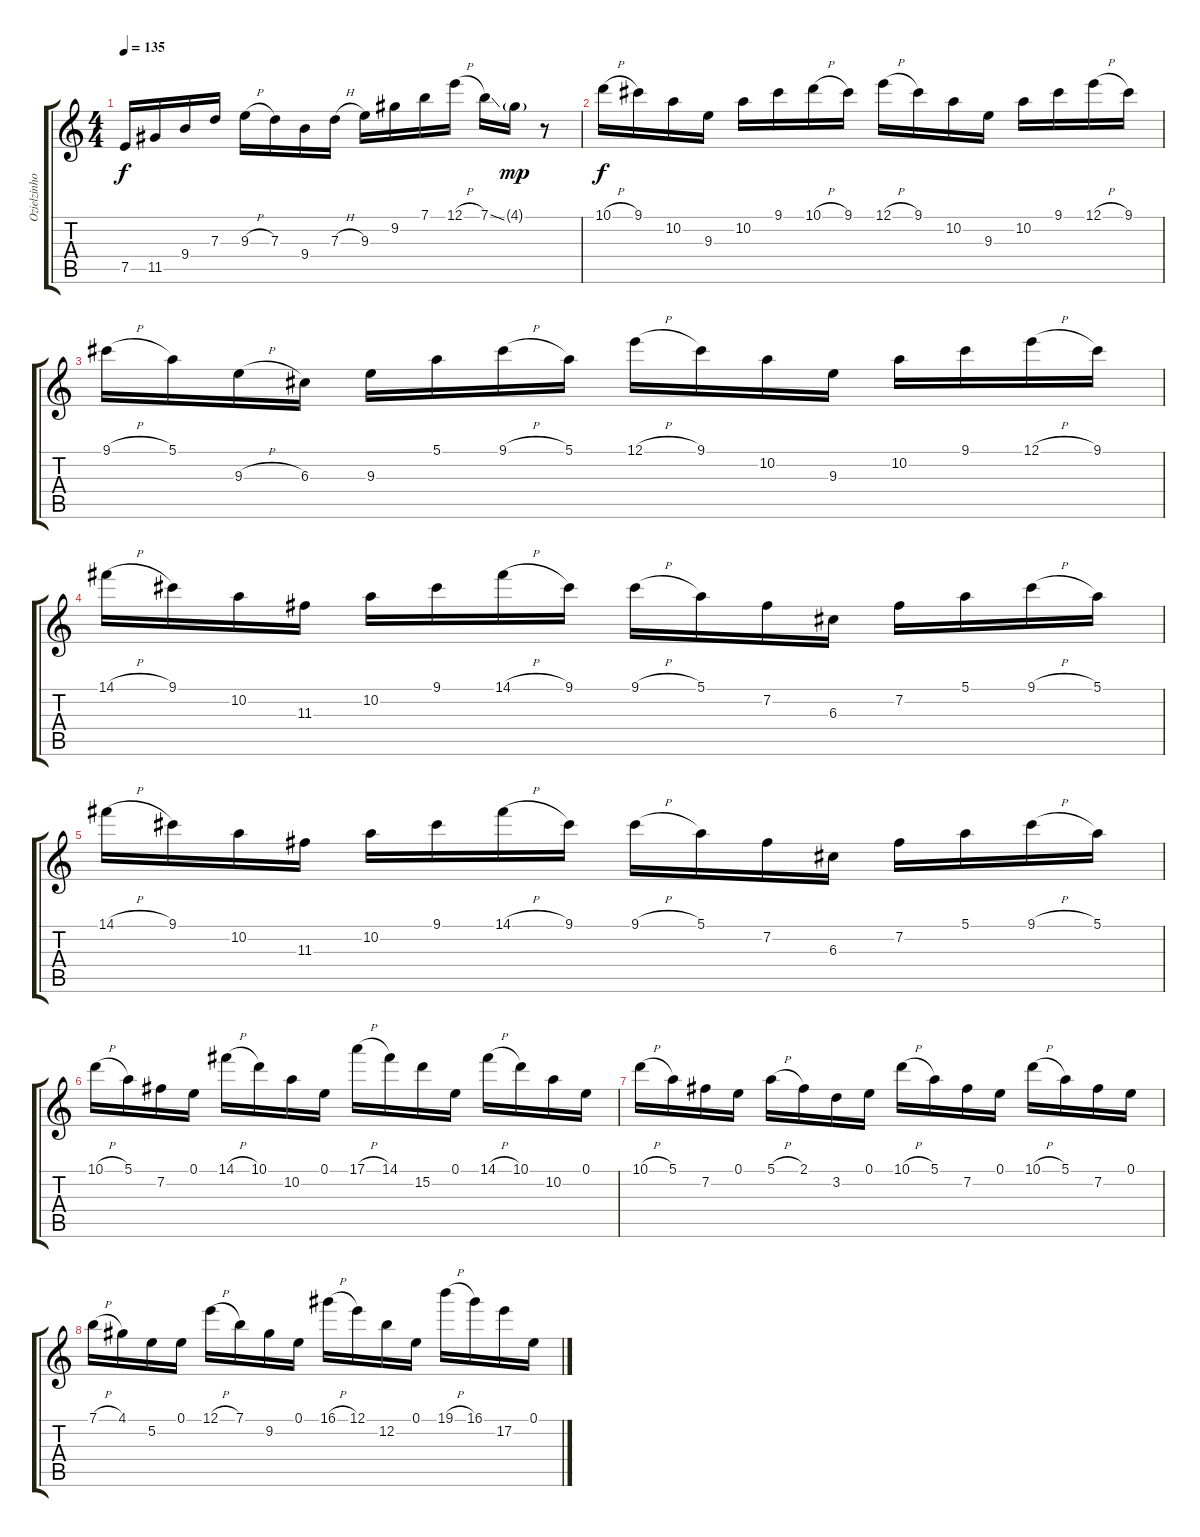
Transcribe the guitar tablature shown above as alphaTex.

\track ("Ozielzinho" "Ozielzinho") {instrument overdrivenguitar}
\staff {score tabs}
\tuning (E4 B3 G3 D3 A2 E2) {hide}
\ts (4 4)
\tempo 135
\clef g2
\ks c
7.5.16{dy f} 11.5.16 9.4.16 7.3.16 9.3{h}.16 7.3.16 9.4.16 7.3{h}.16 9.3.16 9.2.16 7.1.16 12.1{h}.16 7.1{ss}.16 4.1{g}.16{dy mp} r.8 |
10.1{h}.16{dy f} 9.1.16 10.2.16 9.3.16 10.2.16 9.1.16 10.1{h}.16 9.1.16 12.1{h}.16 9.1.16 10.2.16 9.3.16 10.2.16 9.1.16 12.1{h}.16 9.1.16 |
9.1{h}.16 5.1.16 9.3{h}.16 6.3.16 9.3.16 5.1.16 9.1{h}.16 5.1.16 12.1{h}.16 9.1.16 10.2.16 9.3.16 10.2.16 9.1.16 12.1{h}.16 9.1.16 |
14.1{h}.16 9.1.16 10.2.16 11.3.16 10.2.16 9.1.16 14.1{h}.16 9.1.16 9.1{h}.16 5.1.16 7.2.16 6.3.16 7.2.16 5.1.16 9.1{h}.16 5.1.16 |
14.1{h}.16 9.1.16 10.2.16 11.3.16 10.2.16 9.1.16 14.1{h}.16 9.1.16 9.1{h}.16 5.1.16 7.2.16 6.3.16 7.2.16 5.1.16 9.1{h}.16 5.1.16 |
10.1{h}.16 5.1.16 7.2.16 0.1.16 14.1{h}.16 10.1.16 10.2.16 0.1.16 17.1{h}.16 14.1.16 15.2.16 0.1.16 14.1{h}.16 10.1.16 10.2.16 0.1.16 |
10.1{h}.16 5.1.16 7.2.16 0.1.16 5.1{h}.16 2.1.16 3.2.16 0.1.16 10.1{h}.16 5.1.16 7.2.16 0.1.16 10.1{h}.16 5.1.16 7.2.16 0.1.16 |
7.1{h}.16 4.1.16 5.2.16 0.1.16 12.1{h}.16 7.1.16 9.2.16 0.1.16 16.1{h}.16 12.1.16 12.2.16 0.1.16 19.1{h}.16 16.1.16 17.2.16 0.1.16
